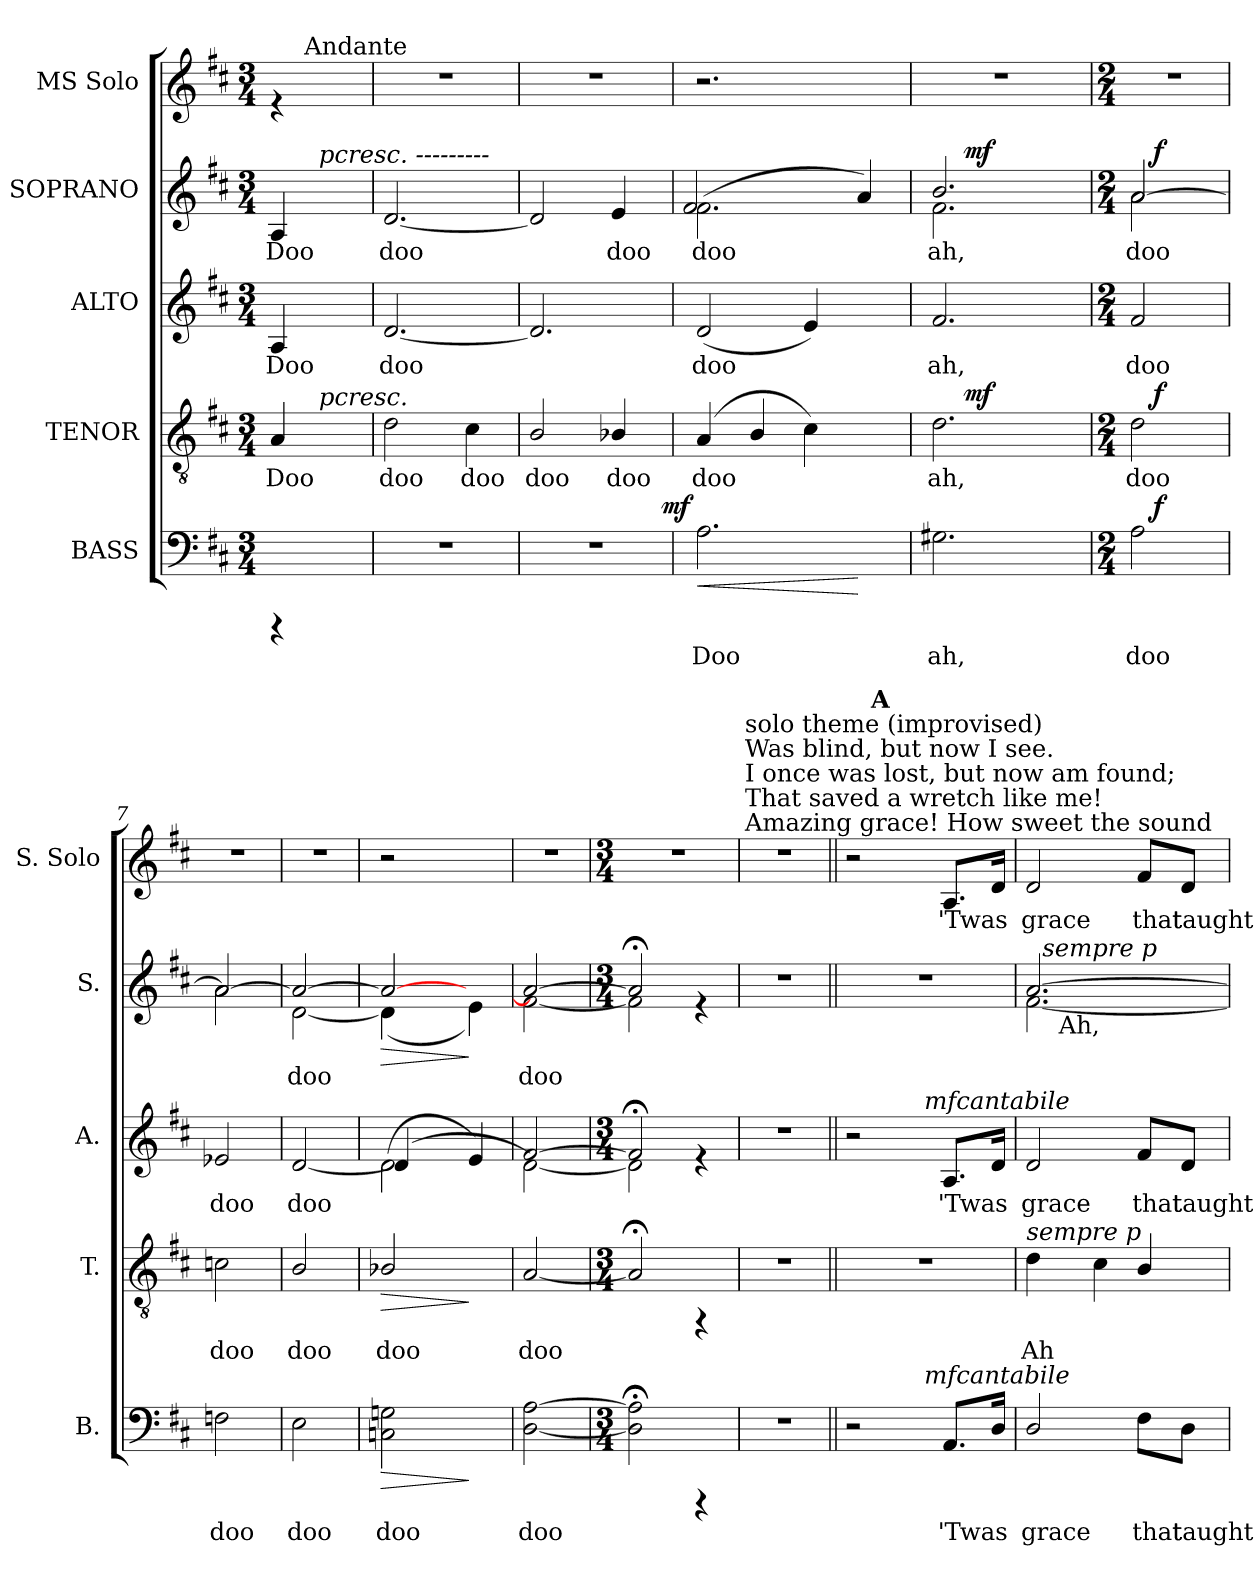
**kern	**text	**dynam	**kern	**text	**dynam	**kern	**text	**kern	**text	**dynam	**kern	**text
*part5	*part5	*part5	*part4	*part4	*part4	*part3	*part3	*part2	*part2	*part2	*part1	*part1
*staff5	*staff5	*staff5	*staff4	*staff4	*staff4	*staff3	*staff3	*staff2	*staff2	*staff2	*staff1	*staff1
*I"BASS	*	*	*I"TENOR	*	*	*I"ALTO	*	*I"SOPRANO	*	*	*I"MS Solo	*
*I'B.	*	*	*I'T.	*	*	*I'A.	*	*I'S.	*	*	*I'S. Solo	*
!!LO:PB:g=z
*stria5	*	*	*stria5	*	*	*stria5	*	*stria5	*	*	*stria5	*
*clefF4	*	*	*clefGv2	*	*	*clefG2	*	*clefG2	*	*	*clefG2	*
*k[f#c#]	*	*	*k[f#c#]	*	*	*k[f#c#]	*	*k[f#c#]	*	*	*k[f#c#]	*
*D:	*	*	*D:	*	*	*D:	*	*D:	*	*	*D:	*
*M3/4	*	*	*M3/4	*	*	*M3/4	*	*M3/4	*	*	*M3/4	*
=1	=1	=1	=1	=1	=1	=1	=1	=1	=1	=1	=1	=1
!	!	!	!	!LO:LY:b:cj	!	!	!LO:LY:b:cj	!	!LO:LY:b:cj	!	!	!
*	*	*	*^	*	*	*	*	*^	*	*	*^	*
4rCCC	.	.	4A/	16..ryy	Doo	.	4A/	Doo	4A/	16..ryy	Doo	.	4re	16ryy	.
.	.	.	.	.	.	.	.	.	.	.	.	.	.	64ryy	.
!	!	!	!	!	!	!	!	!	!	!	!	!	!	!LO:TX:a:t=Andante	!
.	.	.	.	.	.	.	.	.	.	.	.	.	.	8ryy	.
!	!	!	!	!	!	!	!	!	!	!LO:TX:a:i:t=pcresc. ---------	!	!	!	!	!
!	!	!	!	!LO:TX:a:i:t=pcresc.	!	!	!	!	!	!	!	!	!	!	!
.	.	.	.	8ryy	.	.	.	.	.	8ryy	.	.	.	.	.
.	.	.	.	.	.	.	.	.	.	.	.	.	.	32.ryy	.
.	.	.	.	64ryy	.	.	.	.	.	64ryy	.	.	.	.	.
=2	=2	=2	=2	=2	=2	=2	=2	=2	=2	=2	=2	=2	=2	=2	=2
!	!	!	!	!	!LO:LY:b:cj	!	!	!LO:LY:b:cj	!	!	!LO:LY:b:cj	!	!	!	!
*	*	*	*	*	*	*	*	*	*v	*v	*	*	*	*	*
*	*	*	*v	*v	*	*	*	*	*	*	*	*v	*v	*
2.r	.	.	2d\	doo	.	[<2.d/	doo	[<2.d/	doo	.	2.r	.
!	!	!	!	!LO:LY:b:cj	!	!	!	!	!	!	!	!
.	.	.	4c#\	doo	.	.	.	.	.	.	.	.
=3	=3	=3	=3	=3	=3	=3	=3	=3	=3	=3	=3	=3
!	!	!	!	!LO:LY:b:cj	!	!	!LO:LY:b:cj	!	!LO:LY:b:cj	!	!	!
*^	*	*	*	*	*	*	*	*	*	*	*	*
2.r	2ryy	.	.	2B/	doo	.	2.d/]	.	2d/]	.	.	2.r	.
!	!	!	!	!	!LO:LY:b:cj	!	!	!	!	!LO:LY:b:cj	!	!	!
.	8...ryy	.	.	4B-X/	doo	.	.	.	4e/	doo	.	.	.
!	!	!	!LO:DY:a	!	!	!	!	!	!	!	!	!	!
.	64ryy	.	mf	.	.	.	.	.	.	.	.	.	.
=4	=4	=4	=4	=4	=4	=4	=4	=4	=4	=4	=4	=4	=4
!	!	!LO:LY:b:cj	!LO:HP:b	!	!LO:LY:b:cj	!	!	!LO:LY:b:cj	!	!LO:LY:b:cj	!	!	!
*v	*v	*	*	*	*	*	*	*	*^	*	*	*	*
2.A\	Doo	<	(<4A/	doo	.	(<2d/	doo	(>2.f#\	2f#/	doo	.	2.r	.
!	!	!	!	!LO:LY:b:cj	!	!	!	!	!	!	!	!	!
.	.	.	4B/	.	.	.	.	.	.	.	.	.	.
!	!	!	!	!LO:LY:b:cj	!	!	!LO:LY:b:cj	!	!	!	!	!	!
.	.	.	4c#\)	.	.	4e/)	.	.	2ryy	.	.	.	.
!	!	!	!	!	!	!	!	!	!	!LO:LY:b:cj	!	!	!
4ryy	.	[	4ryy	.	.	4ryy	.	4a/)	.	.	.	4ryy	.
*	*	*	*	*	*	*	*	*v	*v	*	*	*	*
=5	=5	=5	=5	=5	=5	=5	=5	=5	=5	=5	=5	=5
!	!LO:LY:b:cj	!	!	!LO:LY:b:cj	!	!	!LO:LY:b:cj	!	!LO:LY:b:cj	!	!	!
*	*	*	*^	*	*	*	*	*^	*	*	*	*
*	*	*	*	*	*	*	*	*	*	*^	*	*	*	*
2.G#X\	ah,	.	2.d\	16..ryy	ah,	.	2.f#/	ah,	2.b/	2.f#\	16..ryy	ah,	.	2.r	.
!	!	!	!	!	!	!LO:DY:a	!	!	!	!	!	!	!LO:DY:a	!	!
.	.	.	.	2ryy	.	mf	.	.	.	.	2ryy	.	mf	.	.
.	.	.	.	8ryy	.	.	.	.	.	.	8ryy	.	.	.	.
.	.	.	.	64ryy	.	.	.	.	.	.	64ryy	.	.	.	.
=6	=6	=6	=6	=6	=6	=6	=6	=6	=6	=6	=6	=6	=6	=6	=6
*M2/4	*	*	*M2/4	*	*	*	*M2/4	*	*M2/4	*	*	*	*	*M2/4	*
!	!LO:LY:b:cj	!	!	!	!LO:LY:b:cj	!	!	!LO:LY:b:cj	!	!	!	!LO:LY:b:cj	!	!	!
*^	*	*	*	*	*	*	*	*	*	*	*	*	*	*	*
2A\	16ryy	doo	.	2d\	16ryy	doo	.	2f#/	doo	[>2a/	2a\	16ryy	doo	.	2r	.
!	!	!	!LO:DY:a	!	!	!	!LO:DY:a	!	!	!	!	!	!	!LO:DY:a	!	!
.	4..ryy	.	f	.	4..ryy	.	f	.	.	.	.	4..ryy	.	f	.	.
=7	=7	=7	=7	=7	=7	=7	=7	=7	=7	=7	=7	=7	=7	=7	=7	=7
!	!	!LO:LY:b:cj	!	!	!	!LO:LY:b:cj	!	!	!LO:LY:b:cj	!	!	!	!LO:LY:b:cj	!	!	!
*v	*v	*	*	*	*	*	*	*	*	*	*v	*v	*	*	*	*
*	*	*	*v	*v	*	*	*	*	*	*	*	*	*	*
2Fn\	doo	.	2cn\	doo	.	2e-X/	doo	2a/_>	2a\	.	.	2r	.
=8	=8	=8	=8	=8	=8	=8	=8	=8	=8	=8	=8	=8	=8
!	!LO:LY:b:cj	!	!	!LO:LY:b:cj	!	!	!LO:LY:b:cj	!	!	!LO:LY:b:cj	!	!	!
2E\	doo	.	2B/	doo	.	[<2d/	doo	2a/_>	[<2d\	doo	.	2r	.
=9	=9	=9	=9	=9	=9	=9	=9	=9	=9	=9	=9	=9	=9
!	!LO:LY:b:cj	!LO:HP:b	!	!LO:LY:b:cj	!LO:HP:b	!	!LO:LY:b:cj	!	!	!LO:LY:b:cj	!LO:HP:b	!	!
*	*	*	*	*	*	*^	*	*	*	*	*	*	*
2Gn\ 2Cn\	doo	>	2B-X/	doo	>	(>2d\	(<4d/]	.	2a/_>	(<4d\]	.	>	2r	.
.	.	.	.	.	.	.	2ryy	.	.	2ryy	.	.	.	.
!	!	!	!	!	!	!	!	!LO:LY:b:cj	!	!	!LO:LY:b:cj	!	!	!
4ryy	.	]	4ryy	.	]	4e/)	.	.	4e\)	.	.	]	4ryy	.
=10	=10	=10	=10	=10	=10	=10	=10	=10	=10	=10	=10	=10	=10	=10
!	!LO:LY:b:cj	!	!	!LO:LY:b:cj	!	!	!	!LO:LY:b:cj	!	!	!LO:LY:b:cj	!	!	!
[>2A\ [<2D\	doo	.	[<2A/	doo	.	[>2f#/	[<2d\)	.	2a/_>	[<2f#\	doo	.	2r	.
=11	=11	=11	=11	=11	=11	=11	=11	=11	=11	=11	=11	=11	=11	=11
*M3/4	*	*	*M3/4	*	*	*M3/4	*	*	*M3/4	*	*	*	*M3/4	*
!	!LO:LY:b:cj	!	!	!LO:LY:b:cj	!	!	!	!LO:LY:b:cj	!	!	!LO:LY:b:cj	!	!	!
2A\];< 2D\];<	.	.	2A;</]	.	.	2f#;</]	2d\]	.	2a;</]	2f#\]	.	.	2.r	.
4rCCC	.	.	4rFF	.	.	4rd	4ryy	.	4rd	4ryy	.	.	.	.
!!LO:PB:g=z
=12	=12	=12	=12	=12	=12	=12	=12	=12	=12	=12	=12	=12	=12	=12
!	!	!	!	!	!	!	!	!	!	!	!	!	!LO:TX:a:t=Amazing grace! How sweet the sound	!
!	!	!	!	!	!	!	!	!	!	!	!	!	!LO:TX:a:t=That saved a wretch like me!	!
!	!	!	!	!	!	!	!	!	!	!	!	!	!LO:TX:a:t=I once was lost, but now am found;	!
!	!	!	!	!	!	!	!	!	!	!	!	!	!LO:TX:a:t=Was blind, but now I see.	!
!	!	!	!	!	!	!	!	!	!	!	!	!	!LO:TX:a:t=solo theme (improvised)	!
!	!	!	!	!	!	!	!	!	!LO:TX:a:B:t=(solo) tacet	!	!	!	!	!
*	*	*	*	*	*	*v	*v	*	*	*	*	*	*	*
*	*	*	*	*	*	*	*	*v	*v	*	*	*	*
2.r	.	.	2.r	.	.	2.r	.	2.r	.	.	2.r	.
=13||	=13||	=13||	=13||	=13||	=13||	=13||	=13||	=13||	=13||	=13||	=13||	=13||
*^	*	*	*	*	*	*^	*	*	*	*	*^	*
2r	4..ryy	.	.	2.r	.	.	2r	4..ryy	.	2.r	.	.	2r	16.ryy	.
!	!	!	!	!	!	!	!	!	!	!	!	!	!	!LO:TX:a:B:t=A	!
.	.	.	.	.	.	.	.	.	.	.	.	.	.	2ryy	.
!	!	!	!	!	!	!	!	!LO:TX:a:i:t=mfcantabile	!	!	!	!	!	!	!
!	!LO:TX:a:i:t=mfcantabile	!	!	!	!	!	!	!	!	!	!	!	!	!	!
.	4ryy	.	.	.	.	.	.	4ryy	.	.	.	.	.	.	.
!	!	!LO:LY:b:cj	!	!	!	!	!	!	!LO:LY:b:cj	!	!	!	!	!	!LO:LY:b
8.AA/L	.	'Twas	.	.	.	.	8.A/L	.	'Twas	.	.	.	8.A/L	.	'Twas
.	.	.	.	.	.	.	.	.	.	.	.	.	.	8ryy	.
!	!	!LO:LY:b:cj	!	!	!	!	!	!	!LO:LY:b:cj	!	!	!	!	!	!LO:LY:b
16D/J	16ryy	.	.	.	.	.	16d/J	16ryy	.	.	.	.	16d/J	.	.
.	.	.	.	.	.	.	.	.	.	.	.	.	.	32ryy	.
=14	=14	=14	=14	=14	=14	=14	=14	=14	=14	=14	=14	=14	=14	=14	=14
!	!	!	!	!LO:TX:a:i:t=sempre p	!	!	!	!	!	!	!	!	!	!	!
!	!	!LO:LY:b:cj	!	!	!LO:LY:b:cj	!	!	!	!LO:LY:b:cj	!	!LO:LY:b:cj	!	!	!	!LO:LY:b
*	*	*	*	*	*	*	*	*	*	*^	*	*	*	*	*
*	*	*	*	*	*	*	*	*	*	*	*^	*	*	*	*	*
*v	*v	*	*	*	*	*	*v	*v	*	*	*	*^	*	*	*v	*v	*
2D/	grace	.	4d\	Ah	.	2d/	grace	[>2.a/	[<2.f#\	32.ryy	16ryy	.	.	2d/	grace
!	!	!	!	!	!	!	!	!	!	!LO:TX:a:i:t=sempre p	!	!	!	!	!
.	.	.	.	.	.	.	.	.	.	2ryy	.	.	.	.	.
.	.	.	.	.	.	.	.	.	.	.	64ryy	.	.	.	.
!	!	!	!	!	!	!	!	!	!	!	!LO:TX:b:t=Ah,	!	!	!	!
.	.	.	.	.	.	.	.	.	.	.	2ryy	.	.	.	.
!	!	!	!	!LO:LY:b:cj	!	!	!	!	!	!	!	!	!	!	!
.	.	.	4c#\	.	.	.	.	.	.	.	.	.	.	.	.
!	!LO:LY:b:cj	!	!	!LO:LY:b:cj	!	!	!LO:LY:b:cj	!	!	!	!	!	!	!	!LO:LY:b
8F#\L	that	.	4B/	.	.	8f#/L	that	.	.	.	.	.	.	8f#/L	that
.	.	.	.	.	.	.	.	.	.	8ryy	.	.	.	.	.
.	.	.	.	.	.	.	.	.	.	.	8ryy	.	.	.	.
!	!LO:LY:b:cj	!	!	!	!	!	!LO:LY:b:cj	!	!	!	!	!	!	!	!LO:LY:b
8D\J	taught	.	.	.	.	8d/J	taught	.	.	.	.	.	.	8d/J	taught
.	.	.	.	.	.	.	.	.	.	16ryy	.	.	.	.	.
.	.	.	.	.	.	.	.	.	.	.	32.ryy	.	.	.	.
.	.	.	.	.	.	.	.	.	.	64ryy	.	.	.	.	.
*	*	*	*	*	*	*	*	*v	*v	*v	*v	*	*	*	*
=	=	=	=	=	=	=	=	=	=	=	=	=
*-	*-	*-	*-	*-	*-	*-	*-	*-	*-	*-	*-	*-
